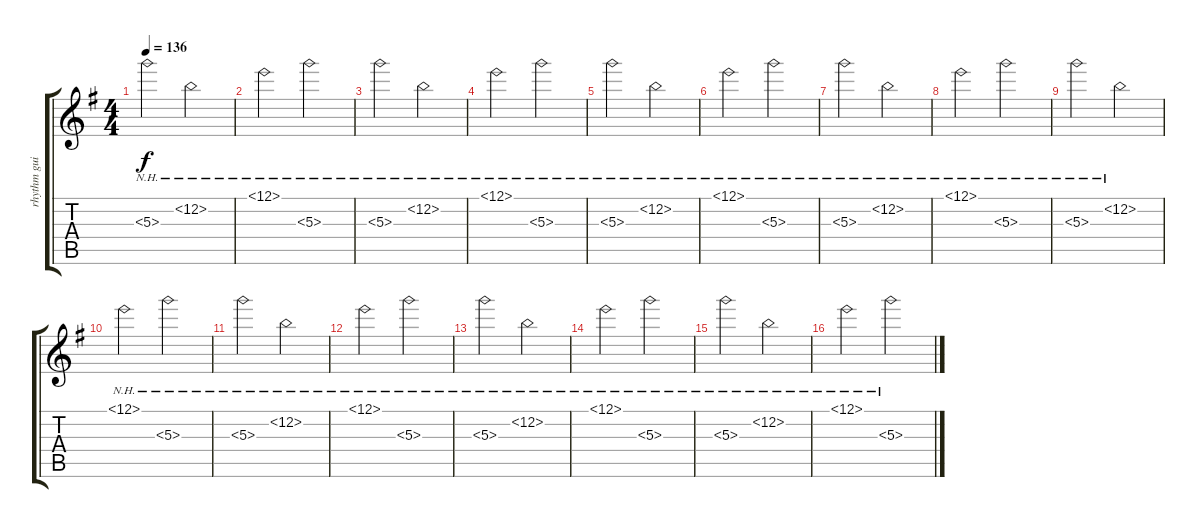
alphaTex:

\track ("rhythm guitar II" "rhythm gui") {instrument overdrivenguitar}
\staff {score tabs}
\tuning (E4 B3 G3 D3 A2 E2) {hide}
\ts (4 4)
\tempo 136
\clef g2
\ks g
5.3{nh}.2{dy f beam merge} 12.2{nh}.2 |
12.1{nh}.2 5.3{nh}.2 |
5.3{nh}.2 12.2{nh}.2 |
12.1{nh}.2 5.3{nh}.2 |
5.3{nh}.2{beam merge} 12.2{nh}.2 |
12.1{nh}.2{beam merge} 5.3{nh}.2 |
5.3{nh}.2 12.2{nh}.2 |
12.1{nh}.2{beam merge} 5.3{nh}.2 |
5.3{nh}.2 12.2{nh}.2 |
12.1{nh}.2 5.3{nh}.2 |
5.3{nh}.2{beam merge} 12.2{nh}.2 |
12.1{nh}.2 5.3{nh}.2 |
5.3{nh}.2 12.2{nh}.2 |
12.1{nh}.2{beam merge} 5.3{nh}.2 |
5.3{nh}.2{beam merge} 12.2{nh}.2 |
12.1{nh}.2{beam merge} 5.3{nh}.2
